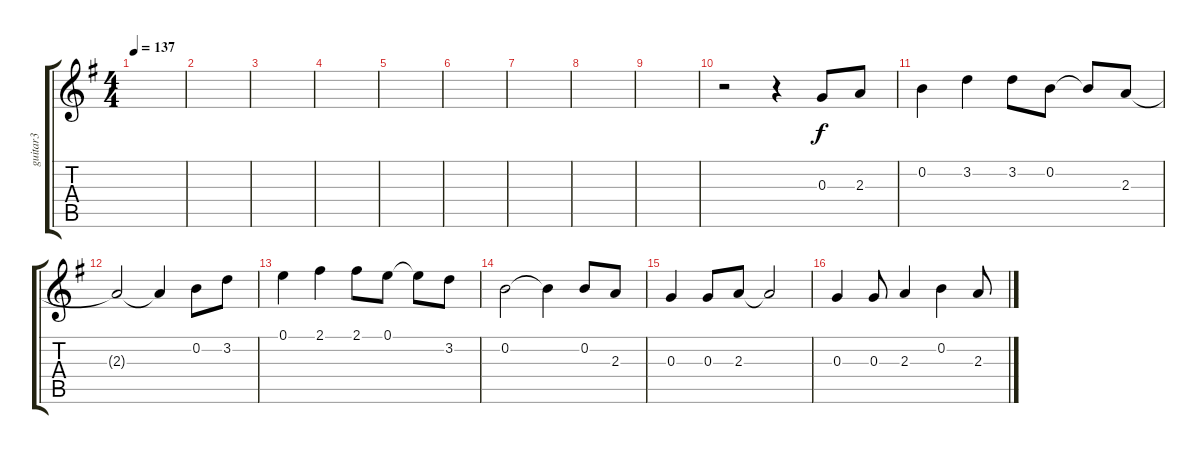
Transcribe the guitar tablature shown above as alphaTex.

\track ("guitar3" "guitar3") {instrument guitarharmonics}
\staff {score tabs}
\tuning (E4 B3 G3 D3 A2 E2) {hide}
\ts (4 4)
\tempo 137
\clef g2
\ks g
|
|
|
|
|
|
|
|
|
r.2 r.4 0.3.8 2.3.8 |
0.2.4 3.2.4 3.2.8 0.2.8 0.2{t}.8 2.3.8 |
2.3{t}.2 2.3{t}.4 0.2.8 3.2.8 |
0.1.4 2.1.4 2.1.8 0.1.8 0.1{t}.8 3.2.8 |
0.2.2 0.2{t}.4 0.2.8 2.3.8 |
0.3.4 0.3.8 2.3.8 2.3{t}.2 |
0.3.4 0.3.8 2.3.4 0.2.4 2.3.8
